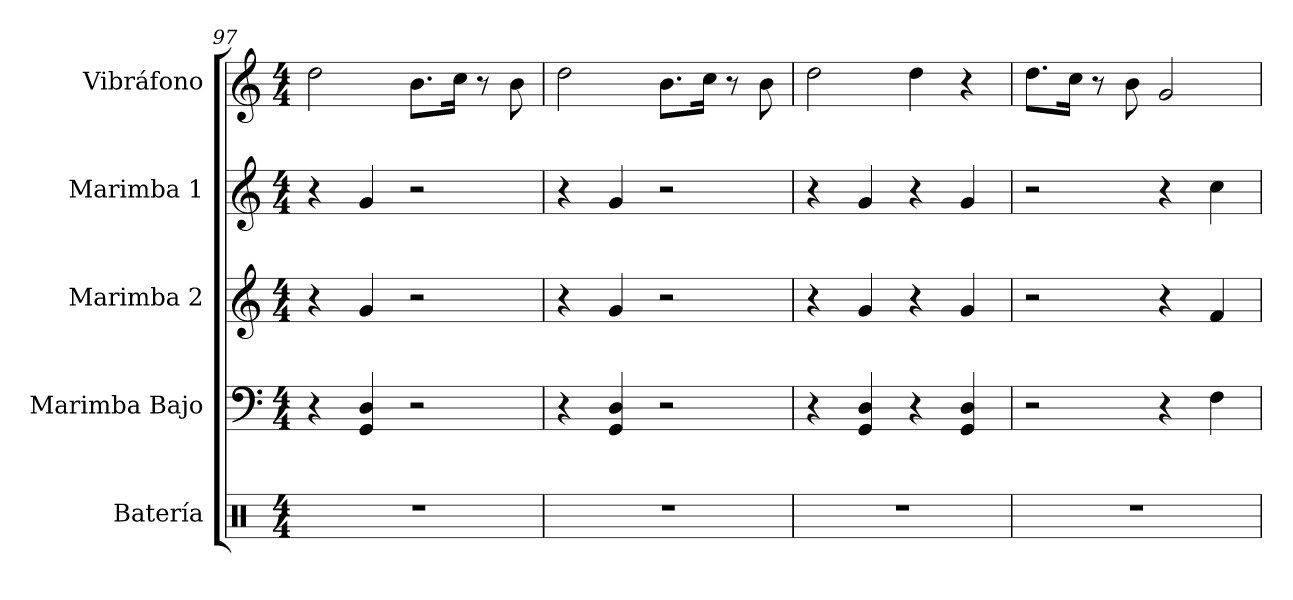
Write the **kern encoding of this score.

**kern	**kern	**kern	**kern	**kern
*part5	*part4	*part3	*part2	*part1
*staff5	*staff4	*staff3	*staff2	*staff1
*I"Batería	*I"Marimba Bajo	*I"Marimba 2	*I"Marimba 1	*I"Vibráfono
*I'Bat.	*I'Mrm. B.	*I'Mrm. 2	*I'Mrm. 1	*I'Vib.
*clefX	*clefF4	*clefG2	*clefG2	*clefG2
*k[]	*k[]	*k[]	*k[]	*k[]
*M4/4	*M4/4	*M4/4	*M4/4	*M4/4
=97	=97	=97	=97	=97
1r	4r	4r	4r	2dd\
.	4GG/ 4D/	4g/	4g/	.
.	2r	2r	2r	8.b\L
.	.	.	.	16cc\Jk
.	.	.	.	8r
.	.	.	.	8b\
=98	=98	=98	=98	=98
1r	4r	4r	4r	2dd\
.	4GG/ 4D/	4g/	4g/	.
.	2r	2r	2r	8.b\L
.	.	.	.	16cc\Jk
.	.	.	.	8r
.	.	.	.	8b\
=99	=99	=99	=99	=99
1r	4r	4r	4r	2dd\
.	4GG/ 4D/	4g/	4g/	.
.	4r	4r	4r	4dd\
.	4GG/ 4D/	4g/	4g/	4r
!!LO:PB:g=z
=100	=100	=100	=100	=100
1r	2r	2r	2r	8.dd\L
.	.	.	.	16cc\Jk
.	.	.	.	8r
.	.	.	.	8b\
.	4r	4r	4r	2g/
.	4F\	4f/	4cc\	.
=	=	=	=	=
*-	*-	*-	*-	*-
